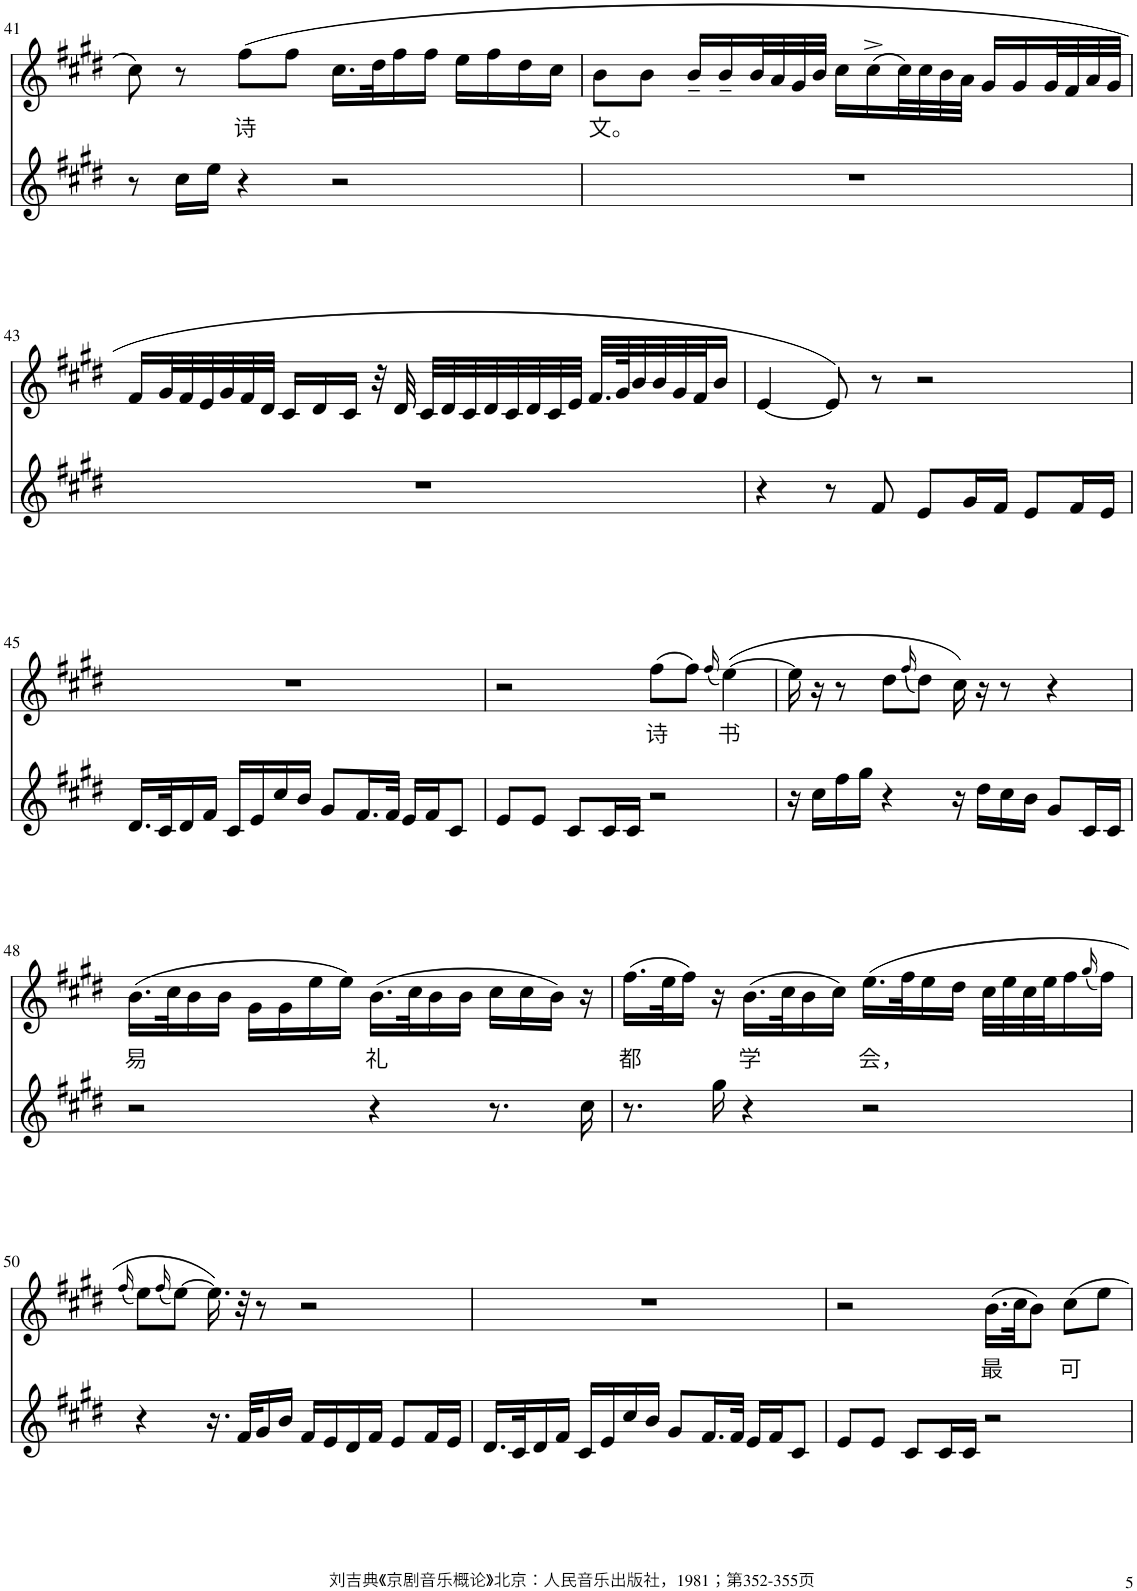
**kern	**kern	**text
*part2	*part1	*part1
*staff2	*staff1	*staff1
*I"Piano	*I"Piano	*
*I'Pno	*I'Pno	*
!!LO:PB:g=z
*clefG2	*clefG2	*
*k[f#c#g#d#]	*k[f#c#g#d#]	*
*M4/4	*M4/4	*
=41	=41	=41
8r	8cc#\	.
16cc#\LL	8r	.
16ee\JJ	.	.
!	!	!LO:LY:b
4r	(8ff#\L	诗
.	8ff#\J	.
2r	16.cc#\LL	.
.	32dd#\K	.
.	16ff#\	.
.	16ff#\JJ	.
.	16ee\LL	.
.	16ff#\	.
.	16dd#\	.
.	16cc#\JJ	.
=42	=42	=42
!	!	!LO:LY:b
1r	8b\L	文。
.	8b\J	.
.	16b~/LL	.
.	16b~/	.
.	32b/L	.
.	32a/	.
.	32g#/	.
.	32b/JJJ	.
.	16cc#\LL	.
.	(16cc#^\	.
.	32cc#\L)	.
.	32cc#\	.
.	32b\	.
.	32a\JJJ	.
.	16g#/LL	.
.	16g#/	.
.	32g#/L	.
.	32f#/	.
.	32a/	.
.	32g#/JJJ	.
!!LO:LB:g=z
=43	=43	=43
1r	16f#/LL	.
.	32g#/L	.
.	32f#/	.
.	32e/	.
.	32g#/	.
.	32f#/	.
.	32d#/JJJ	.
.	16c#/LL	.
.	16d#/	.
.	16c#/JJ	.
.	32r	.
.	32d#/	.
.	32c#/LLL	.
.	32d#/	.
.	32c#/	.
.	32d#/	.
.	32c#/	.
.	32d#/	.
.	32c#/	.
.	32e/JJJ	.
.	32.f#/LLL	.
.	64g#/K	.
.	32b/	.
.	32b/	.
.	32g#/	.
.	32f#/J	.
.	16b/JJ	.
=44	=44	=44
4r	[4e/	.
8r	8e/])	.
8f#/	8r	.
8e/L	2r	.
16g#/L	.	.
16f#/JJ	.	.
8e/L	.	.
16f#/L	.	.
16e/JJ	.	.
!!LO:LB:g=z
=45	=45	=45
16.d#/LL	1r	.
32c#/K	.	.
16d#/	.	.
16f#/JJ	.	.
16c#/LL	.	.
16e/	.	.
16cc#/	.	.
16b/JJ	.	.
8g#/L	.	.
16.f#/L	.	.
32f#/JJk	.	.
16e/LL	.	.
16f#/J	.	.
8c#/J	.	.
=46	=46	=46
8e/L	2r	.
8e/J	.	.
8c#/L	.	.
16c#/L	.	.
16c#/JJ	.	.
!	!	!LO:LY:b
2r	(8ff#\L	诗
.	8ff#\J)	.
.	(16qff#/	.
!	!	!LO:LY:b
.	([4ee\)	书
=47	=47	=47
16r	16ee\]	.
16cc#\LL	16r	.
16ff#\	8r	.
16gg#\JJ	.	.
4r	8dd#\L	.
.	(16qff#/	.
.	8dd#\J)	.
16r	16cc#\)	.
16dd#\LL	16r	.
16cc#\	8r	.
16b\JJ	.	.
8g#/L	4r	.
16c#/L	.	.
16c#/JJ	.	.
!!LO:LB:g=z
=48	=48	=48
!	!	!LO:LY:b
2r	(16.b\LL	易
.	32cc#\K	.
.	16b\	.
.	16b\JJ	.
.	16g#\LL	.
.	16g#\	.
.	16ee\	.
.	16ee\JJ)	.
!	!	!LO:LY:b
4r	(16.b\LL	礼
.	32cc#\K	.
.	16b\	.
.	16b\JJ	.
8.r	16cc#\LL	.
.	16cc#\	.
.	16b\JJ)	.
16cc#\	16r	.
=49	=49	=49
!	!	!LO:LY:b
8.r	(16.ff#\LL	都
.	32ee\K	.
.	16ff#\JJ)	.
16gg#\	16r	.
!	!	!LO:LY:b
4r	(16.b\LL	学
.	32cc#\K	.
.	16b\	.
.	16cc#\JJ)	.
!	!	!LO:LY:b
2r	(16.ee\LL	会，
.	32ff#\K	.
.	16ee\	.
.	16dd#\JJ	.
.	32cc#\LLL	.
.	32ee\	.
.	32cc#\	.
.	32ee\J	.
.	16ff#\	.
.	(16qgg#/	.
.	16ff#\JJ)	.
!!LO:LB:g=z
=50	=50	=50
.	(16qff#/	.
4r	8ee\L)	.
.	(16qff#/	.
.	[8ee\J)	.
16.r	16.ee\])	.
32f#/KLL	32r	.
16g#/	8r	.
16b/JJ	.	.
16f#/LL	2r	.
16e/	.	.
16d#/	.	.
16f#/JJ	.	.
8e/L	.	.
16f#/L	.	.
16e/JJ	.	.
=51	=51	=51
16.d#/LL	1r	.
32c#/K	.	.
16d#/	.	.
16f#/JJ	.	.
16c#/LL	.	.
16e/	.	.
16cc#/	.	.
16b/JJ	.	.
8g#/L	.	.
16.f#/L	.	.
32f#/JJk	.	.
16e/LL	.	.
16f#/J	.	.
8c#/J	.	.
=52	=52	=52
8e/L	2r	.
8e/J	.	.
8c#/L	.	.
16c#/L	.	.
16c#/JJ	.	.
!	!	!LO:LY:b
2r	(16.b\LL	最
.	32cc#\JK	.
.	8b\J)	.
!	!	!LO:LY:b
.	8cc#\L	可
.	8ee\J	.
=	=	=
*-	*-	*-
